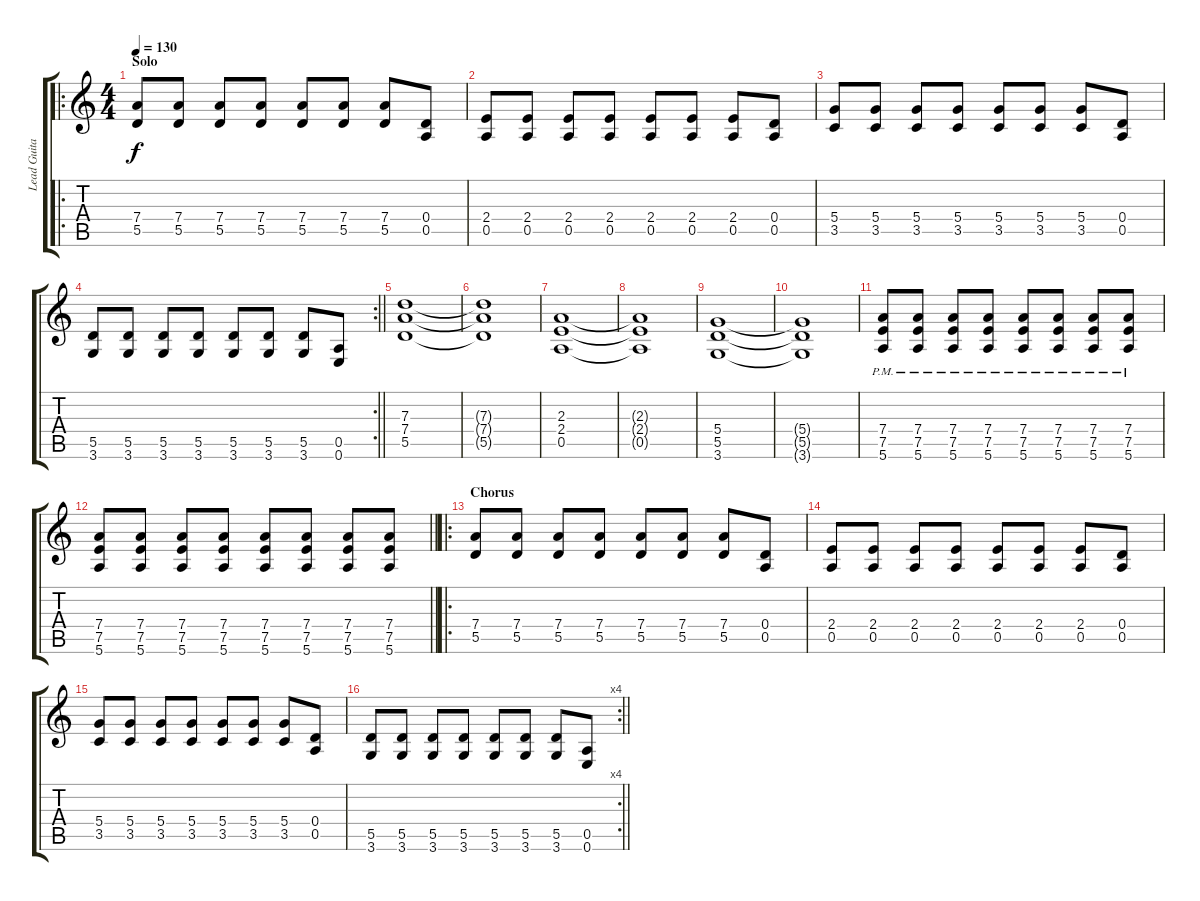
\track ("Lead Guitar" "Lead Guita") {instrument distortionguitar}
\staff {score tabs}
\tuning (E4 B3 G3 D3 A2 E2) {hide}
\ro
\ts (4 4)
\section ("" "Solo")
\tempo 130
\clef g2
\ks c
(7.4 5.5).8{dy f} (7.4 5.5).8 (7.4 5.5).8 (7.4 5.5).8 (7.4 5.5).8 (7.4 5.5).8 (7.4 5.5).8 (0.4 0.5).8 |
(2.4 0.5).8 (2.4 0.5).8 (2.4 0.5).8 (2.4 0.5).8 (2.4 0.5).8 (2.4 0.5).8 (2.4 0.5).8 (0.4 0.5).8 |
(5.4 3.5).8 (5.4 3.5).8 (5.4 3.5).8 (5.4 3.5).8 (5.4 3.5).8 (5.4 3.5).8 (5.4 3.5).8 (0.4 0.5).8 |
\rc 2
\barLineRight lightlight
(5.5 3.6).8 (5.5 3.6).8 (5.5 3.6).8 (5.5 3.6).8 (5.5 3.6).8 (5.5 3.6).8 (5.5 3.6).8 (0.5 0.6).8 |
(7.3 7.4 5.5).1 |
(7.3{t} 7.4{t} 5.5{t}).1 |
(2.3 2.4 0.5).1 |
(2.3{t} 2.4{t} 0.5{t}).1 |
(5.4 5.5 3.6).1 |
(5.4{t} 5.5{t} 3.6{t}).1 |
(7.4{pm} 7.5{pm} 5.6{pm}).8 (7.4{pm} 7.5{pm} 5.6{pm}).8 (7.4{pm} 7.5{pm} 5.6{pm}).8 (7.4{pm} 7.5{pm} 5.6{pm}).8 (7.4{pm} 7.5{pm} 5.6{pm}).8 (7.4{pm} 7.5{pm} 5.6{pm}).8 (7.4{pm} 7.5{pm} 5.6{pm}).8 (7.4{pm} 7.5{pm} 5.6{pm}).8 |
\barLineRight lightlight
(7.4 7.5 5.6).8 (7.4 7.5 5.6).8 (7.4 7.5 5.6).8 (7.4 7.5 5.6).8 (7.4 7.5 5.6).8 (7.4 7.5 5.6).8 (7.4 7.5 5.6).8 (7.4 7.5 5.6).8 |
\ro
\section ("" "Chorus")
(7.4 5.5).8 (7.4 5.5).8 (7.4 5.5).8 (7.4 5.5).8 (7.4 5.5).8 (7.4 5.5).8 (7.4 5.5).8 (0.4 0.5).8 |
(2.4 0.5).8 (2.4 0.5).8 (2.4 0.5).8 (2.4 0.5).8 (2.4 0.5).8 (2.4 0.5).8 (2.4 0.5).8 (0.4 0.5).8 |
(5.4 3.5).8 (5.4 3.5).8 (5.4 3.5).8 (5.4 3.5).8 (5.4 3.5).8 (5.4 3.5).8 (5.4 3.5).8 (0.4 0.5).8 |
\rc 4
\barLineRight lightlight
(5.5 3.6).8 (5.5 3.6).8 (5.5 3.6).8 (5.5 3.6).8 (5.5 3.6).8 (5.5 3.6).8 (5.5 3.6).8 (0.5 0.6).8
